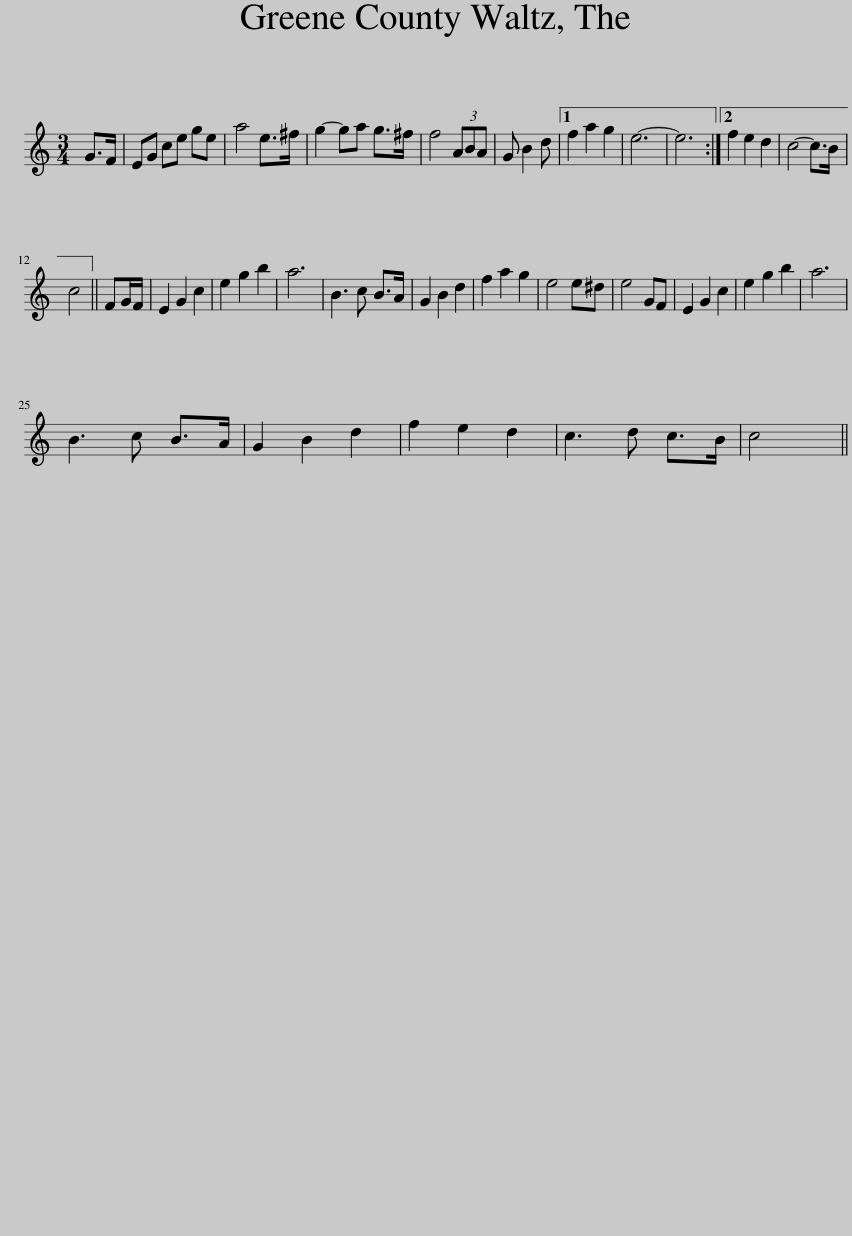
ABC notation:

X:1
L:1/8
M:3/4
I:linebreak $
K:C
V:1 treble
V:1
 G>F | EG ce ge | a4 e>^f | g2- ga g>^f | f4 (3ABA | %5
 G B2 d |1 f2 a2 g2 | e6- | e6 :|2 f2 e2 d2 | %10
 c4- c>B |$ c4 || FG/F/ | E2 G2 c2 | e2 g2 b2 | %15
 a6 | B3 c B>A | G2 B2 d2 | f2 a2 g2 | e4 e^d | %20
 e4 GF | E2 G2 c2 | e2 g2 b2 | a6 |$ B3 c B>A | %25
 G2 B2 d2 | f2 e2 d2 | c3 d c>B | c4 || %29
